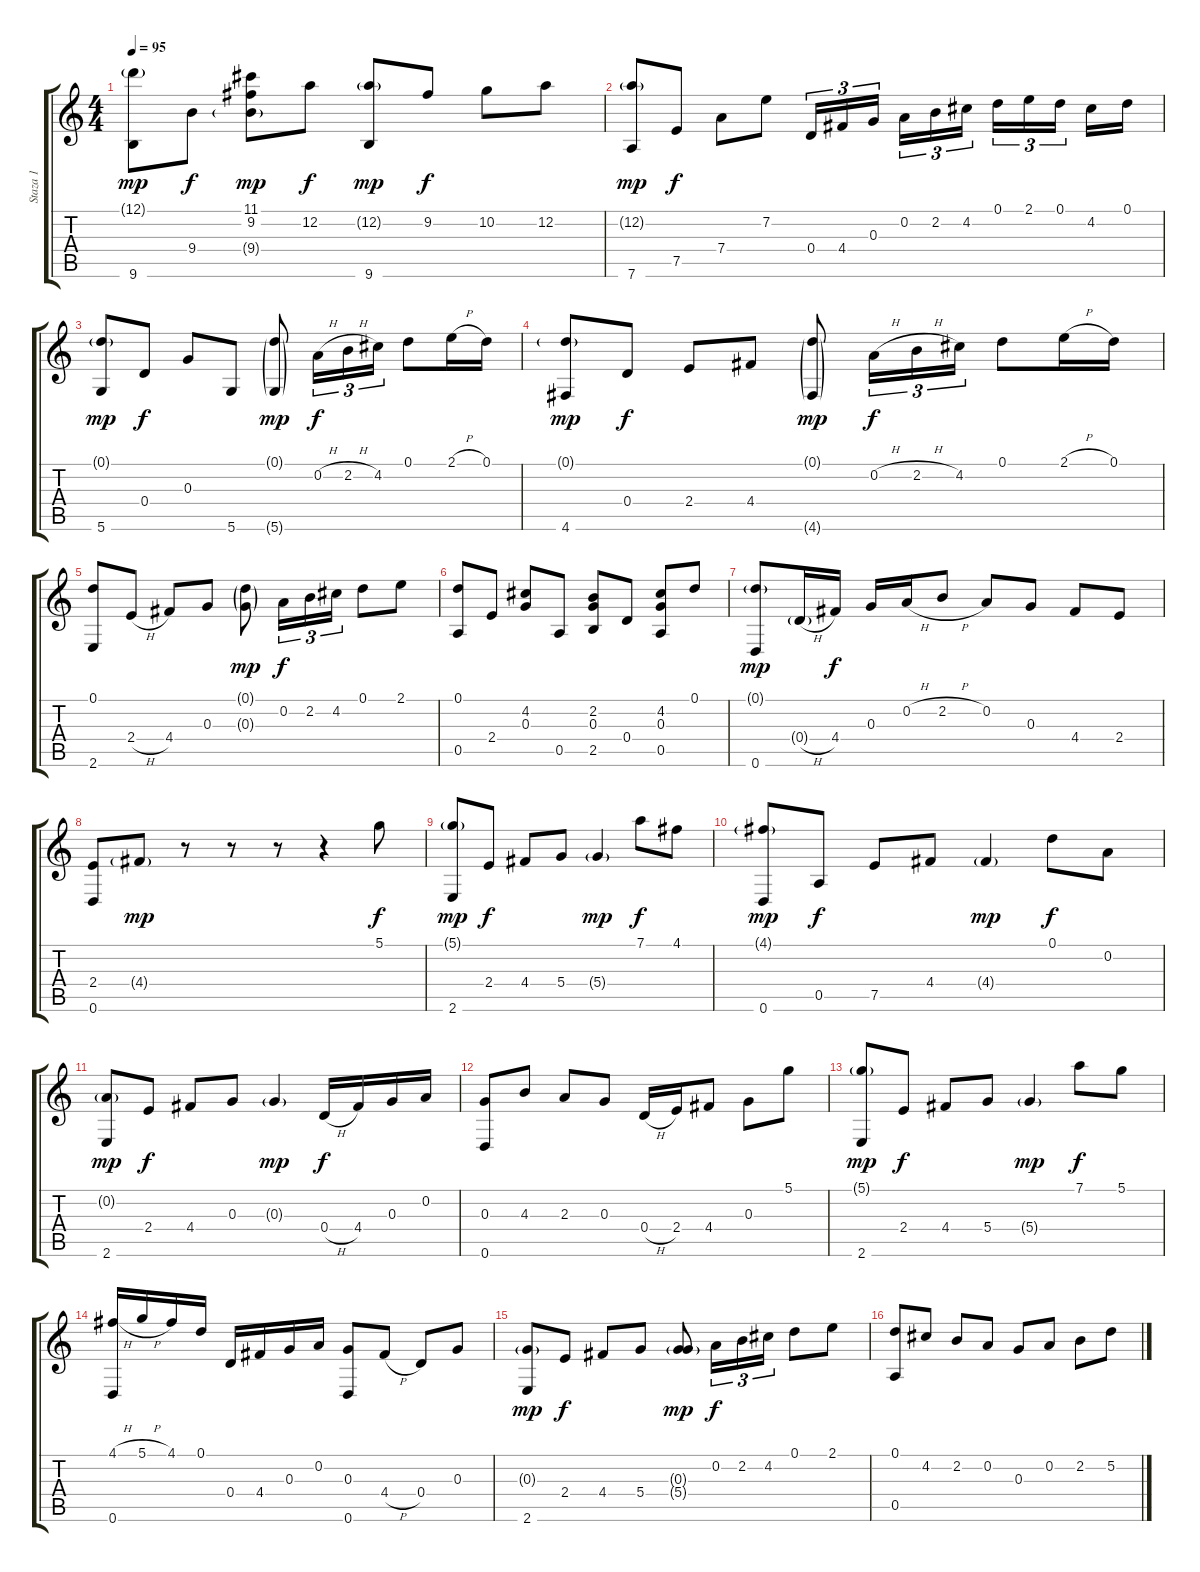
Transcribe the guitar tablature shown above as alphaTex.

\track ("Staza 1" "Staza 1") {instrument acousticguitarsteel}
\staff {score tabs}
\tuning (D4 A3 G3 D3 A2 D2) {hide}
\ts (4 4)
\tempo 95
\clef g2
\ks c
(12.1{g} 9.6).8{dy mp} 9.4.8{dy f} (11.1 9.2 9.4{g}).8{dy mp} 12.2.8{dy f} (12.2{g} 9.6).8{dy mp} 9.2.8{dy f} 10.2.8 12.2.8 |
(12.2{g} 7.6).8{dy mp} 7.5.8{dy f} 7.4.8 7.2.8 0.4.16{tu (3 2)} 4.4.16{tu (3 2)} 0.3.16{tu (3 2) beam splitsecondary} 0.2.16{tu (3 2)} 2.2.16{tu (3 2)} 4.2.16{tu (3 2)} 0.1.16{tu (3 2)} 2.1.16{tu (3 2)} 0.1.16{tu (3 2) beam splitsecondary} 4.2.16 0.1.16 |
(0.1{g} 5.6).8{dy mp} 0.4.8{dy f} 0.3.8 5.6.8 (0.1{g} 5.6{g}).8{dy mp} 0.2{h}.16{tu (3 2) dy f} 2.2{h}.16{tu (3 2)} 4.2.16{tu (3 2)} 0.1.8 2.1{h}.16 0.1.16 |
(0.1{g} 4.6).8{dy mp} 0.4.8{dy f} 2.4.8 4.4.8 (0.1{g} 4.6{g}).8{dy mp} 0.2{h}.16{tu (3 2) dy f} 2.2{h}.16{tu (3 2)} 4.2.16{tu (3 2)} 0.1.8 2.1{h}.16 0.1.16 |
(0.1 2.6).8 2.4{h}.8 4.4.8 0.3.8 (0.1{g} 0.3{g}).8{dy mp} 0.2.16{tu (3 2) dy f} 2.2.16{tu (3 2)} 4.2.16{tu (3 2)} 0.1.8 2.1.8 |
(0.1 0.5).8 2.4.8 (4.2 0.3).8 0.5.8 (2.2 0.3 2.5).8 0.4.8 (4.2 0.3 0.5).8 0.1.8 |
(0.1{g} 0.6).8{dy mp} 0.4{h g}.16 4.4.16{dy f} 0.3.16 0.2{h}.16 2.2{h}.8 0.2.8 0.3.8 4.4.8 2.4.8 |
(2.4 0.6).8 4.4{g}.8{dy mp} r.8 r.8 r.8 r.4 5.1.8{dy f} |
(5.1{g} 2.6).8{dy mp} 2.4.8{dy f} 4.4.8 5.4.8 5.4{g}.4{dy mp} 7.1.8{dy f} 4.1.8 |
(4.1{g} 0.6).8{dy mp} 0.5.8{dy f} 7.5.8 4.4.8 4.4{g}.4{dy mp} 0.1.8{dy f} 0.2.8 |
(0.2{g} 2.6).8{dy mp} 2.4.8{dy f} 4.4.8 0.3.8 0.3{g}.4{dy mp} 0.4{h}.16{dy f} 4.4.16 0.3.16 0.2.16 |
(0.3 0.6).8 4.3.8 2.3.8 0.3.8 0.4{h}.16 2.4.16 4.4.8 0.3.8 5.1.8 |
(5.1{g} 2.6).8{dy mp} 2.4.8{dy f} 4.4.8 5.4.8 5.4{g}.4{dy mp} 7.1.8{dy f} 5.1.8 |
(4.1{h} 0.6).16 5.1{h}.16 4.1.16 0.1.16 0.4.16 4.4.16 0.3.16 0.2.16 (0.3 0.6).8 4.4{h}.8 0.4.8 0.3.8 |
(0.3{g} 2.6).8{dy mp} 2.4.8{dy f} 4.4.8 5.4.8 (0.3{g} 5.4{g}).8{dy mp} 0.2.16{tu (3 2) dy f} 2.2.16{tu (3 2)} 4.2.16{tu (3 2)} 0.1.8 2.1.8 |
(0.1 0.5).8 4.2.8 2.2.8 0.2.8 0.3.8 0.2.8 2.2.8 5.2.8
